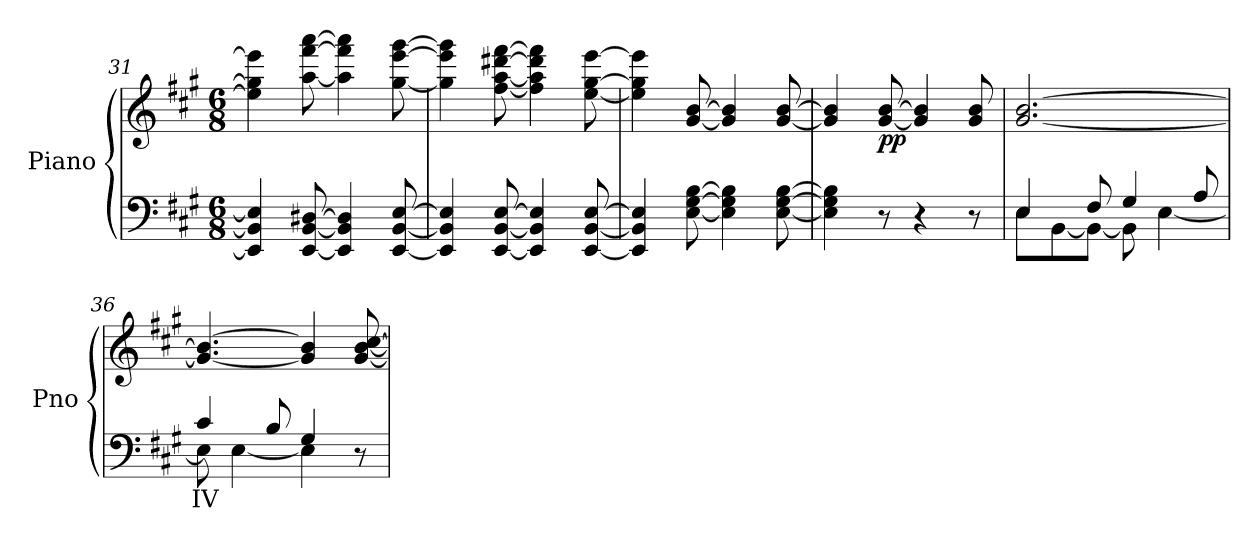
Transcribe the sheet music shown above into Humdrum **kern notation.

**kern	**text	**kern	**dynam
*part1	*part1	*part1	*part1
*staff2	*staff2	*staff1	*staff1/2
*I"Piano	*	*	*
*I'Pno	*	*	*
*clefF4	*	*clefG2	*
*k[f#c#g#]	*	*k[f#c#g#]	*
*M6/8	*	*M6/8	*
=31	=31	=31	=31
4EE/] 4BB/] 4E/]	.	4ee\] 4gg#\] 4eee\]	.
[8EE/ [8BB/ [8D#X/	.	[8aa\ [8fff#\ [8aaa\	.
4EE/] 4BB/] 4D#/]	.	4aa\] 4fff#\] 4aaa\]	.
[8EE/ [8BB/ [8E/	.	[8gg#\ [8eee\ [8ggg#\	.
=32	=32	=32	=32
4EE/] 4BB/] 4E/]	.	4gg#\] 4eee\] 4ggg#\]	.
[8EE/ [8BB/ [8E/	.	[8ff#\ [8aa\ [8ddd#X\ [8fff#\	.
4EE/] 4BB/] 4E/]	.	4ff#\] 4aa\] 4ddd#\] 4fff#\]	.
[8EE/ [8BB/ [8E/	.	[8ee\ [8gg#\ [8eee\	.
=33	=33	=33	=33
4EE/] 4BB/] 4E/]	.	4ee\] 4gg#\] 4eee\]	.
[8E\ [8G#\ [8B\	.	[8g#/ [8b/	.
4E\] 4G#\] 4B\]	.	4g#/] 4b/]	.
[8E\ [8G#\ [8B\	.	[8g#/ [8b/	.
=34	=34	=34	=34
4E\] 4G#\] 4B\]	.	4g#/] 4b/]	.
!	!	!	!LO:DY:b
8r	.	[8g#/ [8b/	pp
4r	.	4g#/] 4b/]	.
8r	.	8g#/ 8b/	.
!!LO:LB:g=z
=35	=35	=35	=35
*^	*	*	*
4E/	8E\L	.	[2.g#/ [2.b/	.
.	[8BB\	.	.	.
8F#/	8BB\J_	.	.	.
4G#/	8BB\]	.	.	.
.	[4E\	.	.	.
8A/	.	.	.	.
=36	=36	=36	=36	=36
!	!	!LO:LY:b	!	!
4c#/	8E\]	IV	4.g#/_ 4.b/_	.
.	[4E\	.	.	.
8B/	.	.	.	.
4G#/	4E\]	.	4g#/] 4b/]	.
8r	8ryy	.	[8g#/ [8b/ [8cc#/	.
*v	*v	*	*	*
=	=	=	=
*-	*-	*-	*-
